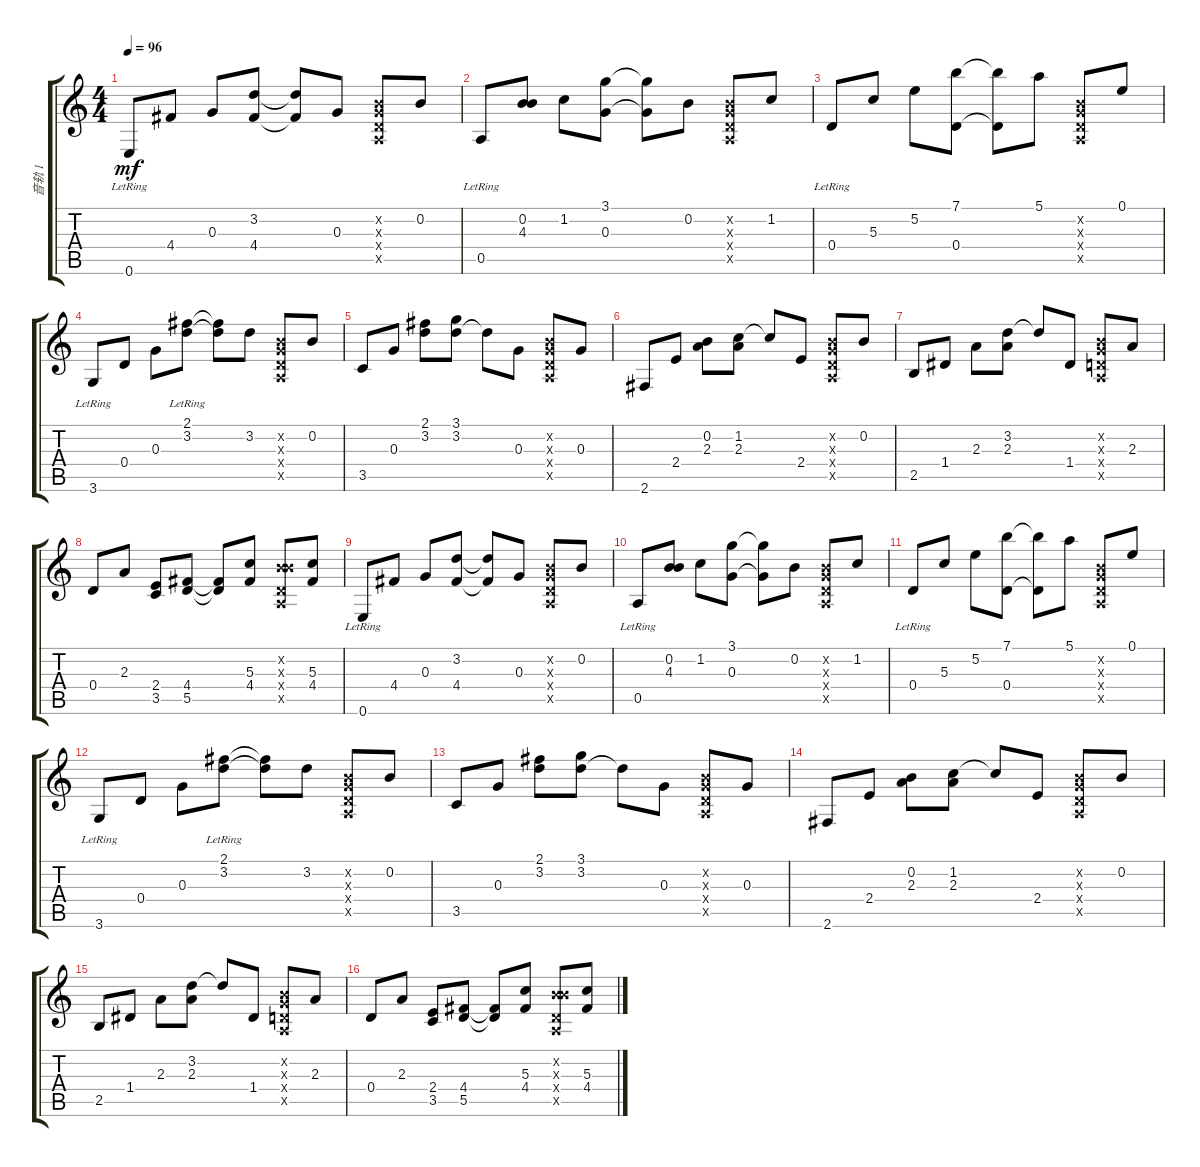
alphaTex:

\track ("音轨 1" "音轨 1") {instrument acousticguitarsteel}
\staff {score tabs}
\tuning (E4 B3 G3 D3 A2 E2) {hide}
\ts (4 4)
\tempo 96
\clef g2
\ks c
0.6{lr}.8{dy mf} 4.4.8 0.3.8 (3.2 4.4).8 (3.2{t} 4.4{t}).8 0.3.8 (0.2{x} 0.3{x} 0.4{x} 0.5{x}).8 0.2.8 |
0.5{lr}.8 (0.2 4.3).8 1.2.8 (3.1 0.3).8 (3.1{t} 0.3{t}).8 0.2.8 (0.2{x} 0.3{x} 0.4{x} 0.5{x}).8 1.2.8 |
0.4{lr}.8 5.3.8 5.2.8 (7.1 0.4).8 (7.1{t} 0.4{t}).8 5.1.8 (0.2{x} 0.3{x} 0.4{x} 0.5{x}).8 0.1.8 |
3.6{lr}.8 0.4.8 0.3.8 (2.1 3.2{lr}).8 (2.1{t} 3.2{t}).8 3.2.8 (0.2{x} 0.3{x} 0.4{x} 0.5{x}).8 0.2.8 |
3.5.8 0.3.8 (2.1 3.2).8 (3.1 3.2).8 3.2{t}.8 0.3.8 (0.2{x} 0.3{x} 0.4{x} 0.5{x}).8 0.3.8 |
2.6.8 2.4.8 (0.2 2.3).8 (1.2 2.3).8 1.2{t}.8 2.4.8 (0.2{x} 0.3{x} 0.4{x} 0.5{x}).8 0.2.8 |
2.5.8 1.4.8 2.3.8 (3.2 2.3).8 3.2{t}.8 1.4.8 (0.2{x} 0.3{x} 0.4{x} 0.5{x}).8 2.3.8 |
0.4.8 2.3.8 (2.4 3.5).8 (4.4 5.5).8 (4.4{t} 5.5{t}).8 (5.3 4.4).8 (0.2{x} 4.3{x} 0.4{x} 0.5{x}).8 (5.3 4.4).8 |
0.6{lr}.8 4.4.8 0.3.8 (3.2 4.4).8 (3.2{t} 4.4{t}).8 0.3.8 (0.2{x} 0.3{x} 0.4{x} 0.5{x}).8 0.2.8 |
0.5{lr}.8 (0.2 4.3).8 1.2.8 (3.1 0.3).8 (3.1{t} 0.3{t}).8 0.2.8 (0.2{x} 0.3{x} 0.4{x} 0.5{x}).8 1.2.8 |
0.4{lr}.8 5.3.8 5.2.8 (7.1 0.4).8 (7.1{t} 0.4{t}).8 5.1.8 (0.2{x} 0.3{x} 0.4{x} 0.5{x}).8 0.1.8 |
3.6{lr}.8 0.4.8 0.3.8 (2.1 3.2{lr}).8 (2.1{t} 3.2{t}).8 3.2.8 (0.2{x} 0.3{x} 0.4{x} 0.5{x}).8 0.2.8 |
3.5.8 0.3.8 (2.1 3.2).8 (3.1 3.2).8 3.2{t}.8 0.3.8 (0.2{x} 0.3{x} 0.4{x} 0.5{x}).8 0.3.8 |
2.6.8 2.4.8 (0.2 2.3).8 (1.2 2.3).8 1.2{t}.8 2.4.8 (0.2{x} 0.3{x} 0.4{x} 0.5{x}).8 0.2.8 |
2.5.8 1.4.8 2.3.8 (3.2 2.3).8 3.2{t}.8 1.4.8 (0.2{x} 0.3{x} 0.4{x} 0.5{x}).8 2.3.8 |
0.4.8 2.3.8 (2.4 3.5).8 (4.4 5.5).8 (4.4{t} 5.5{t}).8 (5.3 4.4).8 (0.2{x} 4.3{x} 0.4{x} 0.5{x}).8 (5.3 4.4).8
